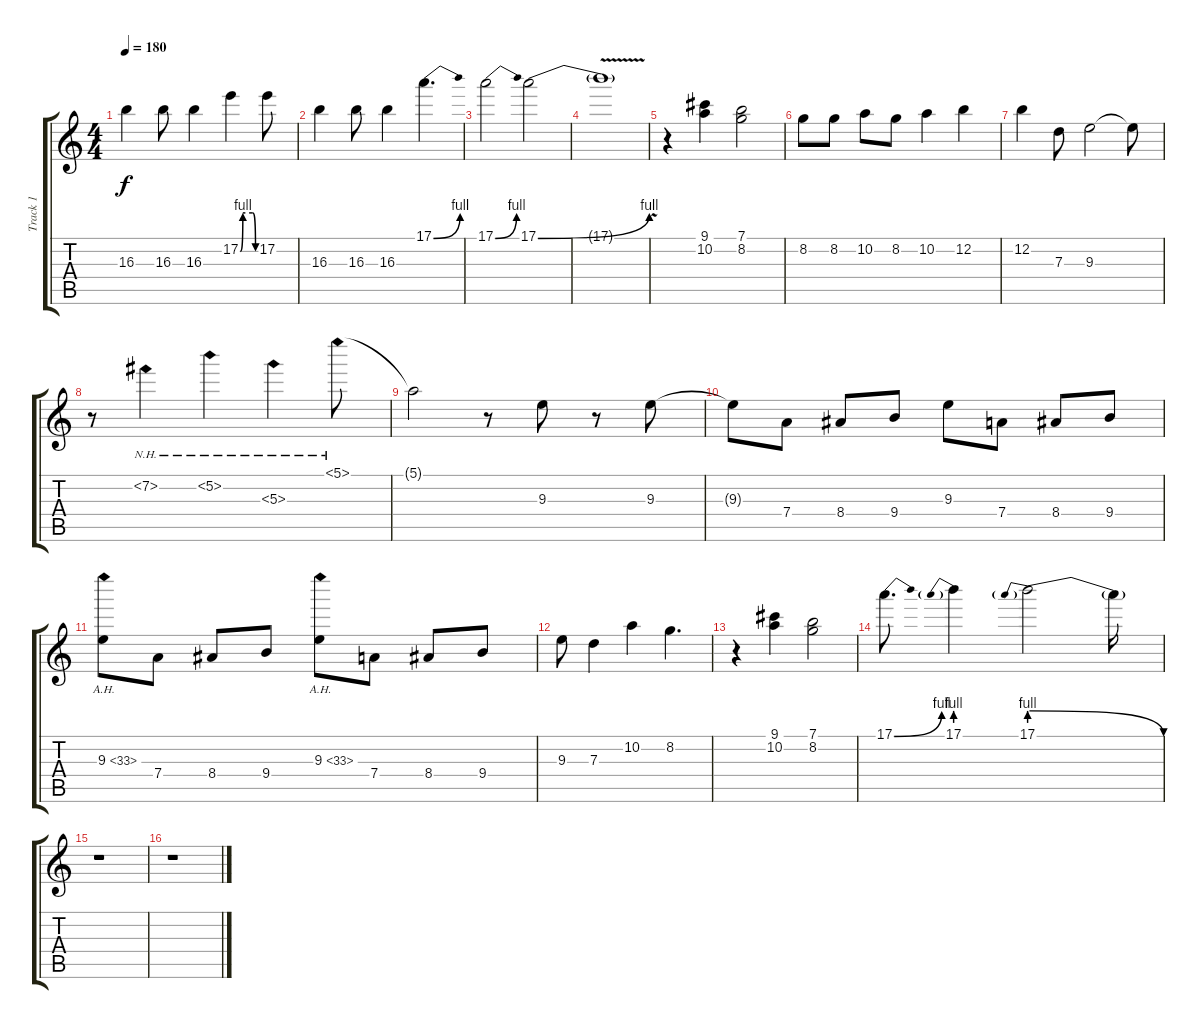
\track ("Track 1" "Track 1") {instrument distortionguitar}
\staff {score tabs}
\tuning (E4 B3 G3 D3 A2 E2) {hide}
\ts (4 4)
\tempo 180
\clef g2
\ks c
16.3.4{dy f} 16.3.8 16.3.4 17.2{be (custom 0 0 10 4 20 4 49 4 60 0)}.4 17.2.8 |
16.3.4 16.3.8 16.3.4 17.1{be (bend 0 0 60 4)}.4{d} |
17.1{be (bend 0 0 60 4)}.2 17.1{be (bend 0 0 60 4)}.2 |
17.1{v t}.1 |
r.4 (9.1 10.2).4 (7.1 8.2).2 |
8.2.8 8.2.8 10.2.8 8.2.8 10.2.4 12.2.4 |
12.2.4 7.3.8 9.3.2 9.3{t}.8 |
r.8 7.2{nh}.4 5.2{nh}.4 5.3{nh}.4 5.1{nh}.8 |
5.1{t}.2 r.8 9.3.8 r.8 9.3.8 |
9.3{t}.8 7.4.8 8.4.8 9.4.8 9.3.8 7.4.8 8.4.8 9.4.8 |
9.3{ah 24}.8 7.4.8 8.4.8 9.4.8 9.3{ah 24}.8 7.4.8 8.4.8 9.4.8 |
9.3.8 7.3.4 10.2.4 8.2.4{d} |
r.4 (9.1 10.2).4 (7.1 8.2).2 |
17.1{be (bend 0 0 60 4)}.8{d} 17.1{be (prebend 0 4 60 4)}.4 17.1{be (prebendrelease 0 4 60 0)}.2 17.1{t}.16 |
r.1 |
r.1
